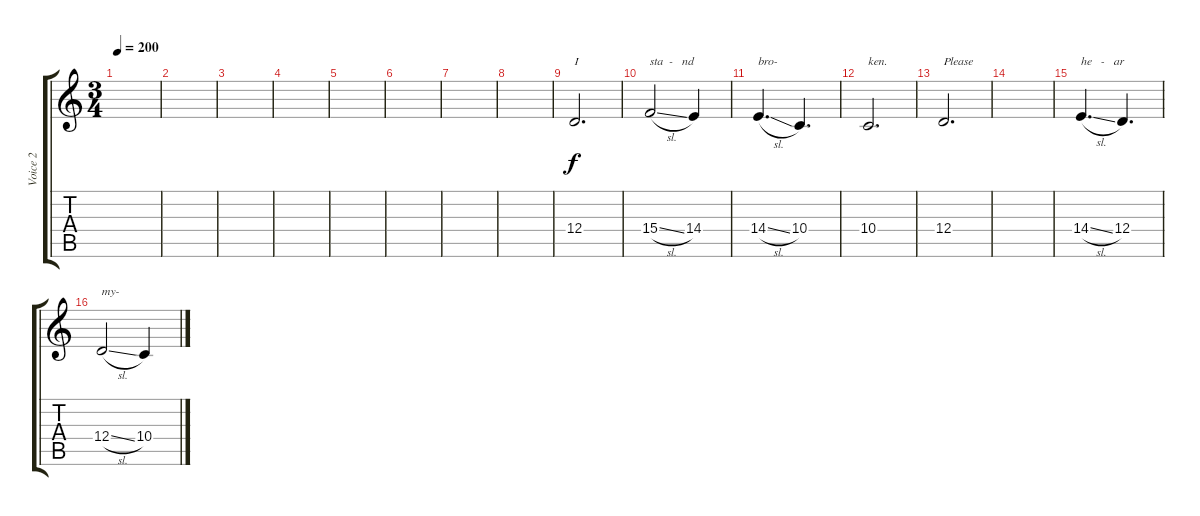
\track ("Voice 2" "Voice 2") {instrument oboe}
\staff {score tabs}
\tuning (E4 B3 G3 D3 A2 D2) {hide}
\ts (3 4)
\tempo 200
\clef g2
\ks c
|
|
|
|
|
|
|
|
12.4.2{d txt "I "} |
15.4{sl}.2{txt "sta  -   nd"} 14.4.4 |
14.4{sl}.4{d txt "bro-"} 10.4.4{d} |
10.4.2{d txt "ken."} |
12.4.2{d txt "Please"} |
|
14.4{sl}.4{d txt "he   -   ar"} 12.4.4{d} |
12.4{sl}.2{txt "my-"} 10.4.4
